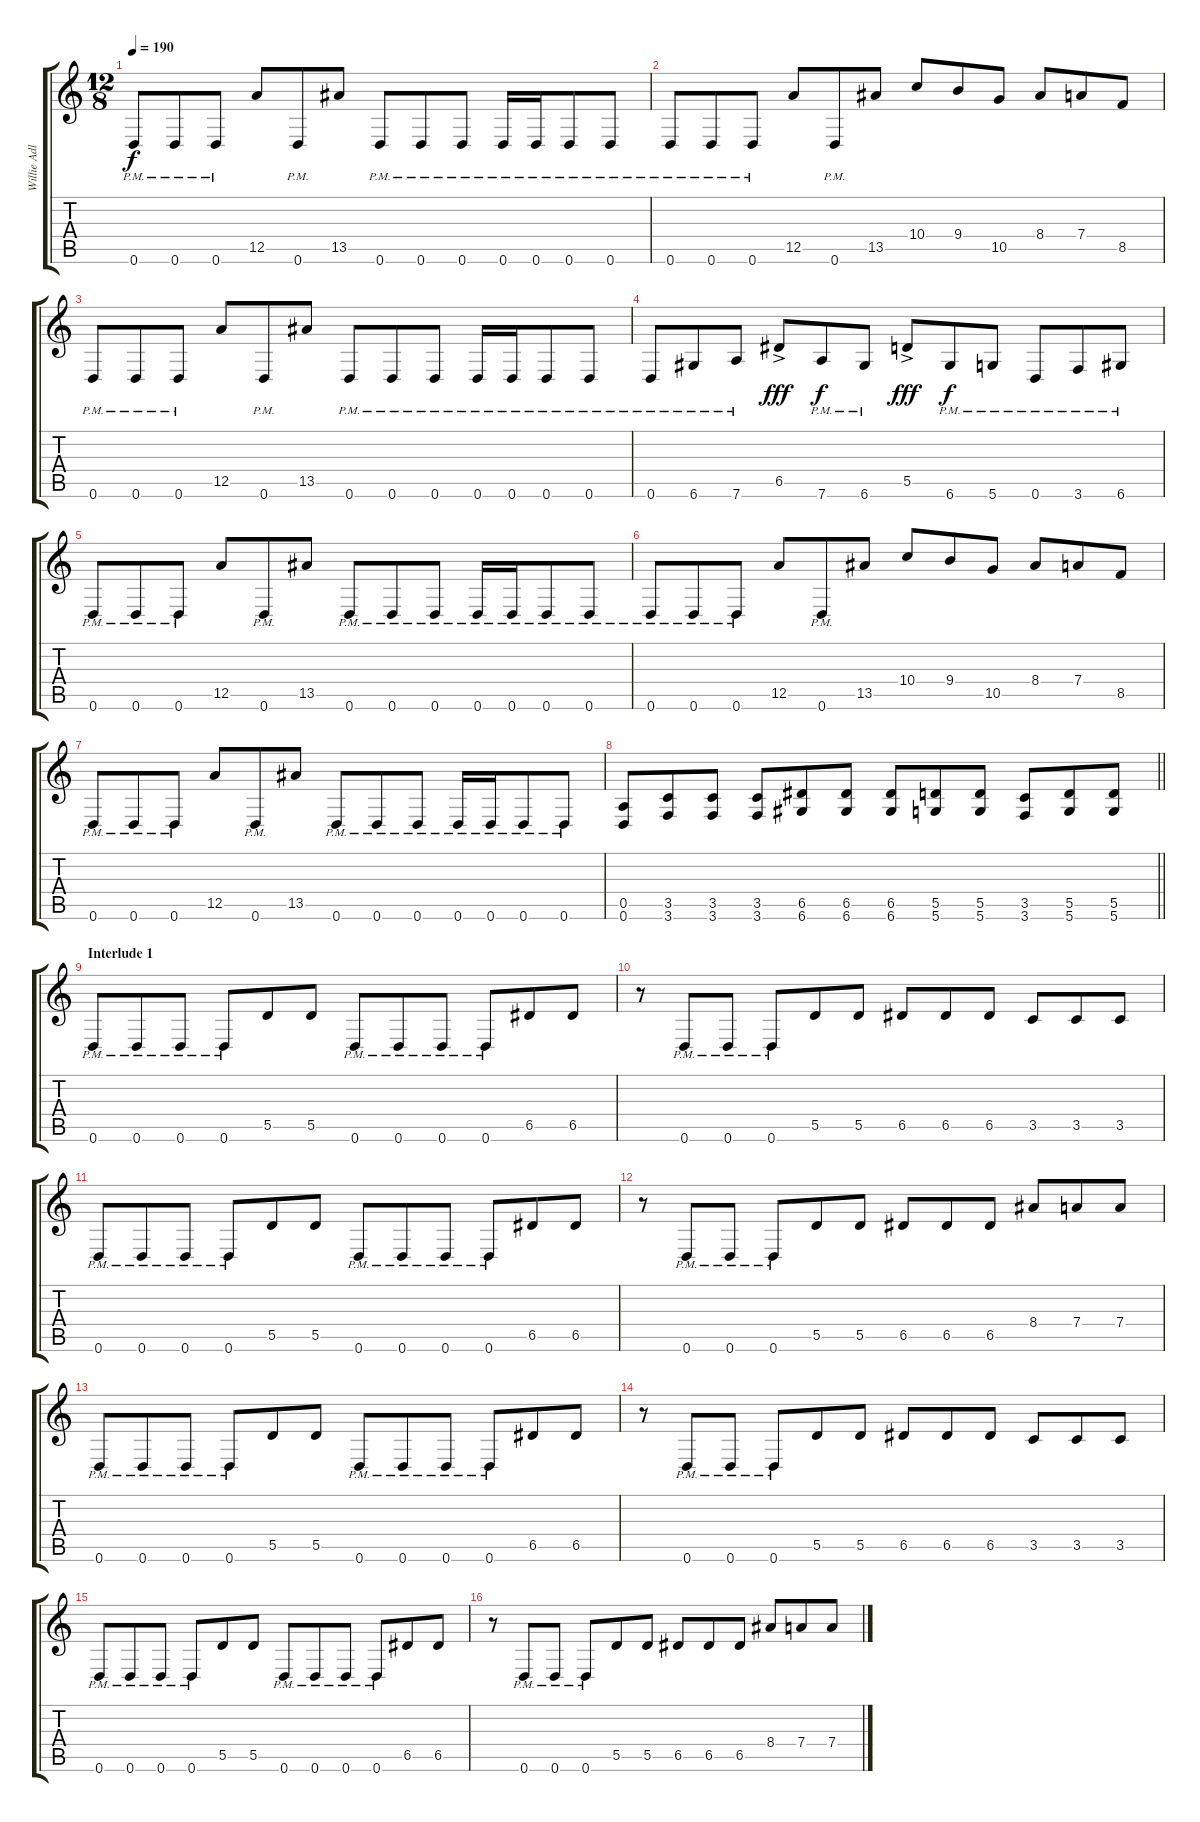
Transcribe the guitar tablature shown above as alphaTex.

\track ("Willie Adler - Rhythm" "Willie Adl") {instrument distortionguitar}
\staff {score tabs}
\tuning (E4 B3 G3 D3 A2 D2) {hide}
\ts (12 8)
\tempo 190
\clef g2
\ks c
0.6{pm}.8{dy f} 0.6{pm}.8 0.6{pm}.8 12.5.8 0.6{pm}.8 13.5.8 0.6{pm}.8 0.6{pm}.8 0.6{pm}.8 0.6{pm}.16 0.6{pm}.16 0.6{pm}.8 0.6{pm}.8 |
0.6{pm}.8 0.6{pm}.8 0.6{pm}.8 12.5.8 0.6{pm}.8 13.5.8 10.4.8 9.4.8 10.5.8 8.4.8 7.4.8 8.5.8 |
0.6{pm}.8 0.6{pm}.8 0.6{pm}.8 12.5.8 0.6{pm}.8 13.5.8 0.6{pm}.8 0.6{pm}.8 0.6{pm}.8 0.6{pm}.16 0.6{pm}.16 0.6{pm}.8 0.6{pm}.8 |
0.6{pm}.8 6.6{pm}.8 7.6{pm}.8 6.5{ac}.8{dy fff} 7.6{pm}.8{dy f} 6.6{pm}.8 5.5{ac}.8{dy fff} 6.6{pm}.8{dy f} 5.6{pm}.8 0.6{pm}.8 3.6{pm}.8 6.6{pm}.8 |
0.6{pm}.8 0.6{pm}.8 0.6{pm}.8 12.5.8 0.6{pm}.8 13.5.8 0.6{pm}.8 0.6{pm}.8 0.6{pm}.8 0.6{pm}.16 0.6{pm}.16 0.6{pm}.8 0.6{pm}.8 |
0.6{pm}.8 0.6{pm}.8 0.6{pm}.8 12.5.8 0.6{pm}.8 13.5.8 10.4.8 9.4.8 10.5.8 8.4.8 7.4.8 8.5.8 |
0.6{pm}.8 0.6{pm}.8 0.6{pm}.8 12.5.8 0.6{pm}.8 13.5.8 0.6{pm}.8 0.6{pm}.8 0.6{pm}.8 0.6{pm}.16 0.6{pm}.16 0.6{pm}.8 0.6{pm}.8 |
\barLineRight lightlight
(0.5 0.6).8 (3.5 3.6).8 (3.5 3.6).8 (3.5 3.6).8 (6.5 6.6).8 (6.5 6.6).8 (6.5 6.6).8 (5.5 5.6).8 (5.5 5.6).8 (3.5 3.6).8 (5.5 5.6).8 (5.5 5.6).8 |
\section ("" "Interlude 1")
0.6{pm}.8 0.6{pm}.8 0.6{pm}.8 0.6{pm}.8 5.5.8 5.5.8 0.6{pm}.8 0.6{pm}.8 0.6{pm}.8 0.6{pm}.8 6.5.8 6.5.8 |
r.8 0.6{pm}.8 0.6{pm}.8 0.6{pm}.8 5.5.8 5.5.8 6.5.8 6.5.8 6.5.8 3.5.8 3.5.8 3.5.8 |
0.6{pm}.8 0.6{pm}.8 0.6{pm}.8 0.6{pm}.8 5.5.8 5.5.8 0.6{pm}.8 0.6{pm}.8 0.6{pm}.8 0.6{pm}.8 6.5.8 6.5.8 |
r.8 0.6{pm}.8 0.6{pm}.8 0.6{pm}.8 5.5.8 5.5.8 6.5.8 6.5.8 6.5.8 8.4.8 7.4.8 7.4.8 |
0.6{pm}.8 0.6{pm}.8 0.6{pm}.8 0.6{pm}.8 5.5.8 5.5.8 0.6{pm}.8 0.6{pm}.8 0.6{pm}.8 0.6{pm}.8 6.5.8 6.5.8 |
r.8 0.6{pm}.8 0.6{pm}.8 0.6{pm}.8 5.5.8 5.5.8 6.5.8 6.5.8 6.5.8 3.5.8 3.5.8 3.5.8 |
0.6{pm}.8 0.6{pm}.8 0.6{pm}.8 0.6{pm}.8 5.5.8 5.5.8 0.6{pm}.8 0.6{pm}.8 0.6{pm}.8 0.6{pm}.8 6.5.8 6.5.8 |
r.8 0.6{pm}.8 0.6{pm}.8 0.6{pm}.8 5.5.8 5.5.8 6.5.8 6.5.8 6.5.8 8.4.8 7.4.8 7.4.8
